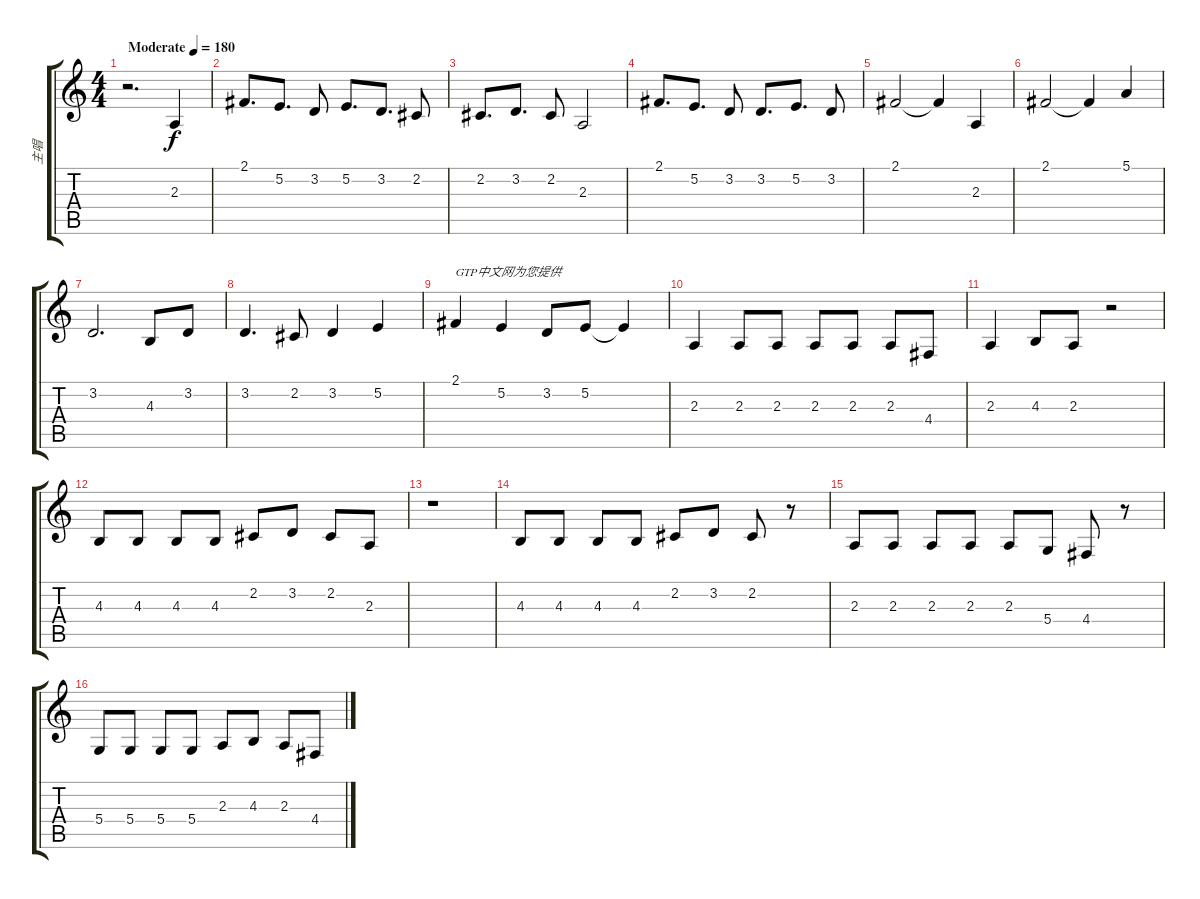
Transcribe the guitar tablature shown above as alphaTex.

\track ("主唱" "主唱") {instrument brightacousticpiano}
\staff {score tabs}
\tuning (E4 B3 G3 D3 A2 E2) {hide}
\ts (4 4)
\tempo (180 "Moderate")
\clef g2
\ks c
r.2{d dy f instrument brightacousticpiano} 2.3.4 |
2.1.8{d} 5.2.8{d} 3.2.8 5.2.8{d} 3.2.8{d} 2.2.8 |
2.2.8{d} 3.2.8{d} 2.2.8 2.3.2 |
2.1.8{d} 5.2.8{d} 3.2.8 3.2.8{d} 5.2.8{d} 3.2.8 |
2.1.2 2.1{t}.4 2.3.4 |
2.1.2 2.1{t}.4 5.1.4 |
3.2.2{d} 4.3.8 3.2.8 |
3.2.4{d} 2.2.8 3.2.4 5.2.4 |
2.1.4{txt "GTP中文网为您提供"} 5.2.4 3.2.8 5.2.8 5.2{t}.4 |
2.3.4 2.3.8 2.3.8 2.3.8 2.3.8 2.3.8 4.4.8 |
2.3.4 4.3.8 2.3.8 r.2 |
4.3.8 4.3.8 4.3.8 4.3.8 2.2.8 3.2.8 2.2.8 2.3.8 |
r.1 |
4.3.8 4.3.8 4.3.8 4.3.8 2.2.8 3.2.8 2.2.8 r.8 |
2.3.8 2.3.8 2.3.8 2.3.8 2.3.8 5.4.8 4.4.8 r.8 |
5.4.8 5.4.8 5.4.8 5.4.8 2.3.8 4.3.8 2.3.8 4.4.8
